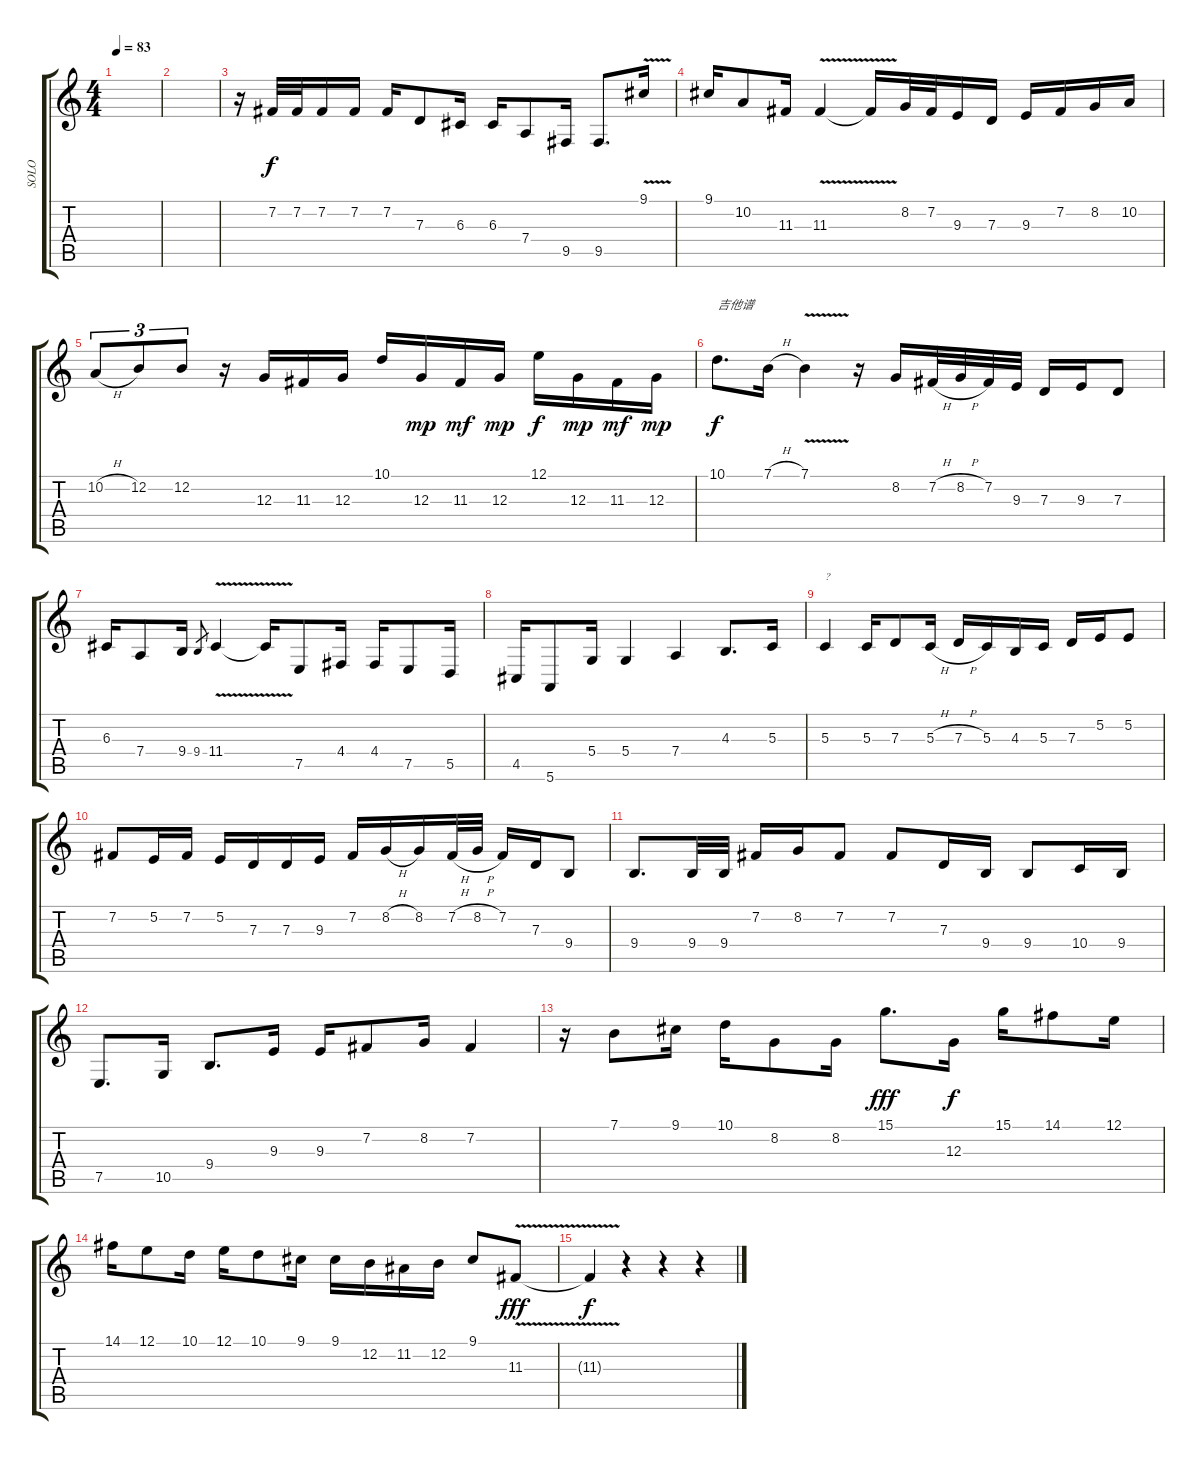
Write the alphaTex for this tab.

\track ("SOLO" "SOLO") {instrument dulcimer}
\staff {score tabs}
\tuning (E4 B3 G3 D3 A2 E2) {hide}
\ts (4 4)
\tempo 83
\clef g2
\ks c
|
|
r.16 7.2.32 7.2.32 7.2.16 7.2.16 7.2.16 7.3.8 6.3.16 6.3.16 7.4.8 9.5.16 9.5.8{d} 9.1{v}.16 |
9.1.16 10.2.8 11.3.16 11.3{v}.4 11.3{t}.16 8.2.32 7.2.32 9.3.16 7.3.16 9.3.16 7.2.16 8.2.16 10.2.16 |
10.2{h}.8{tu (3 2)} 12.2.8{tu (3 2)} 12.2.8{tu (3 2)} r.16 12.3.16 11.3.16 12.3.16 10.1.16 12.3.16{dy mp} 11.3.16{dy mf} 12.3.16{dy mp} 12.1.16{dy f} 12.3.16{dy mp} 11.3.16{dy mf} 12.3.16{dy mp} |
10.1.8{d txt "吉他谱" dy f} 7.1{h}.16 7.1{v}.4 r.16 8.2.16 7.2{h}.32 8.2{h}.32 7.2.32 9.3.32 7.3.16 9.3.16 7.3.8 |
6.3.16 7.4.8 9.4.16 9.4.8{gr} 11.4{v}.4 11.4{t}.16 7.5.8 4.4.16 4.4.16 7.5.8 5.5.16 |
4.5.16 5.6.8 5.4.16 5.4.4 7.4.4 4.3.8{d} 5.3.16 |
5.3.4{txt "?"} 5.3.16 7.3.8 5.3{h}.16 7.3{h}.16 5.3.16 4.3.16 5.3.16 7.3.16 5.2.16 5.2.8 |
7.2.8 5.2.16 7.2.16 5.2.16 7.3.16 7.3.16 9.3.16 7.2.16 8.2{h}.16 8.2.16 7.2{h}.32 8.2{h}.32 7.2.16 7.3.16 9.4.8 |
9.4.8{d} 9.4.32 9.4.32 7.2.16 8.2.16 7.2.8 7.2.8 7.3.16 9.4.16 9.4.8 10.4.16 9.4.16 |
7.5.8{d} 10.5.16 9.4.8{d} 9.3.16 9.3.16 7.2.8 8.2.16 7.2.4 |
r.16 7.1.8 9.1.16 10.1.16 8.2.8 8.2.16 15.1.8{d dy fff} 12.3.16{dy f} 15.1.16 14.1.8 12.1.16 |
14.1.16 12.1.8 10.1.16 12.1.16 10.1.8 9.1.16 9.1.16 12.2.16 11.2.16 12.2.16 9.1.8 11.3{v}.8{dy fff} |
11.3{v t}.4{dy f} r.4 r.4 r.4
